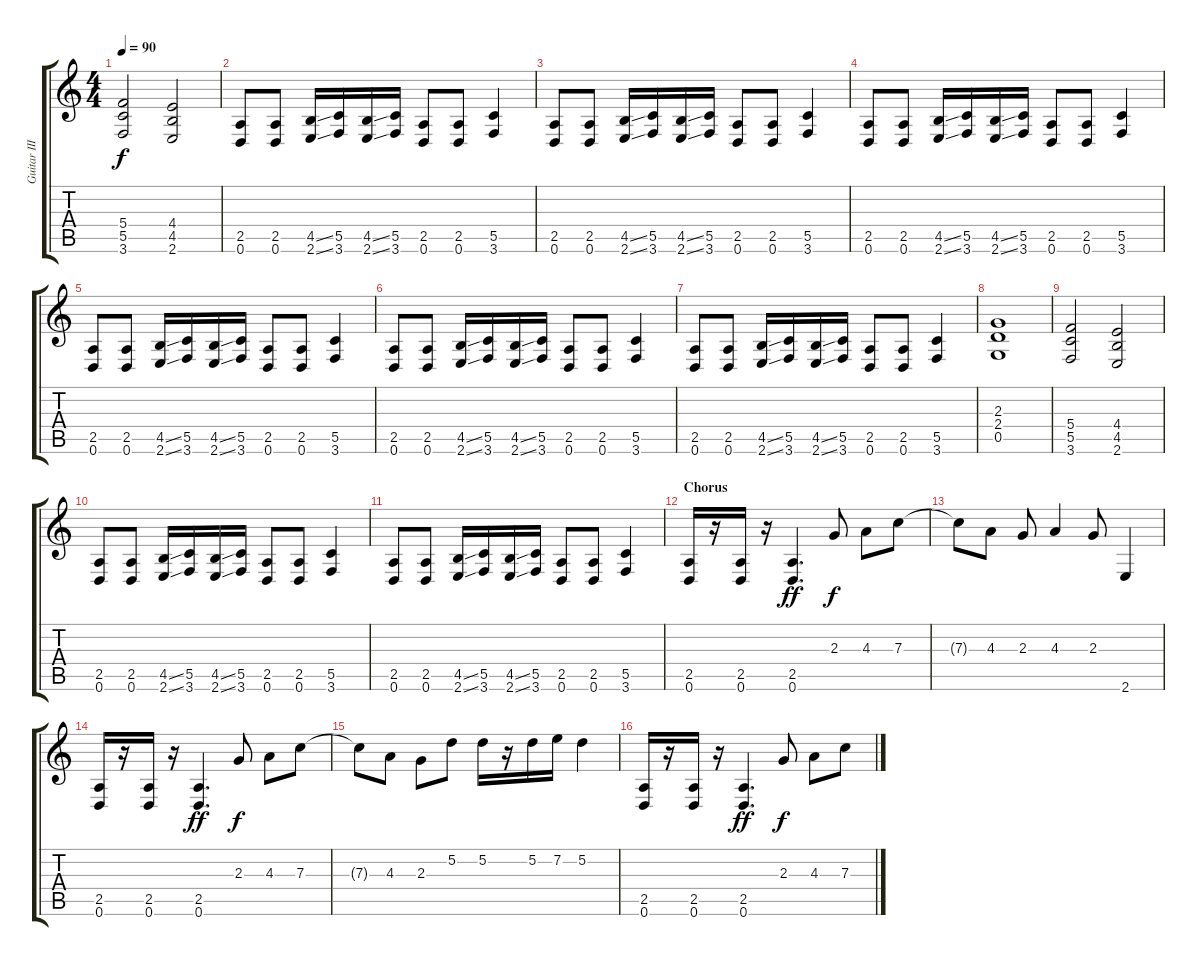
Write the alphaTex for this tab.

\track ("Guitar III" "Guitar III") {instrument overdrivenguitar}
\staff {score tabs}
\tuning (D4 A3 F3 C3 G2 D2) {hide}
\ts (4 4)
\tempo 90
\clef g2
\ks c
(5.4 5.5 3.6).2{dy f} (4.4 4.5 2.6).2 |
(2.5 0.6).8 (2.5 0.6).8 (4.5{ss} 2.6{ss}).16 (5.5 3.6).16 (4.5{ss} 2.6{ss}).16 (5.5 3.6).16 (2.5 0.6).8 (2.5 0.6).8 (5.5 3.6).4 |
(2.5 0.6).8 (2.5 0.6).8 (4.5{ss} 2.6{ss}).16 (5.5 3.6).16 (4.5{ss} 2.6{ss}).16 (5.5 3.6).16 (2.5 0.6).8 (2.5 0.6).8 (5.5 3.6).4 |
(2.5 0.6).8 (2.5 0.6).8 (4.5{ss} 2.6{ss}).16 (5.5 3.6).16 (4.5{ss} 2.6{ss}).16 (5.5 3.6).16 (2.5 0.6).8 (2.5 0.6).8 (5.5 3.6).4 |
(2.5 0.6).8 (2.5 0.6).8 (4.5{ss} 2.6{ss}).16 (5.5 3.6).16 (4.5{ss} 2.6{ss}).16 (5.5 3.6).16 (2.5 0.6).8 (2.5 0.6).8 (5.5 3.6).4 |
(2.5 0.6).8 (2.5 0.6).8 (4.5{ss} 2.6{ss}).16 (5.5 3.6).16 (4.5{ss} 2.6{ss}).16 (5.5 3.6).16 (2.5 0.6).8 (2.5 0.6).8 (5.5 3.6).4 |
(2.5 0.6).8 (2.5 0.6).8 (4.5{ss} 2.6{ss}).16 (5.5 3.6).16 (4.5{ss} 2.6{ss}).16 (5.5 3.6).16 (2.5 0.6).8 (2.5 0.6).8 (5.5 3.6).4 |
(2.3 2.4 0.5).1 |
(5.4 5.5 3.6).2 (4.4 4.5 2.6).2 |
(2.5 0.6).8 (2.5 0.6).8 (4.5{ss} 2.6{ss}).16 (5.5 3.6).16 (4.5{ss} 2.6{ss}).16 (5.5 3.6).16 (2.5 0.6).8 (2.5 0.6).8 (5.5 3.6).4 |
(2.5 0.6).8 (2.5 0.6).8 (4.5{ss} 2.6{ss}).16 (5.5 3.6).16 (4.5{ss} 2.6{ss}).16 (5.5 3.6).16 (2.5 0.6).8 (2.5 0.6).8 (5.5 3.6).4 |
\section ("" "Chorus")
(2.5 0.6).16 r.16 (2.5 0.6).16 r.16 (2.5 0.6).4{d dy ff} 2.3.8{dy f} 4.3.8 7.3.8 |
7.3{t}.8 4.3.8 2.3.8 4.3.4 2.3.8 2.6.4 |
(2.5 0.6).16 r.16 (2.5 0.6).16 r.16 (2.5 0.6).4{d dy ff} 2.3.8{dy f} 4.3.8 7.3.8 |
7.3{t}.8 4.3.8 2.3.8 5.2.8 5.2.16 r.16 5.2.16 7.2.16 5.2.4 |
(2.5 0.6).16 r.16 (2.5 0.6).16 r.16 (2.5 0.6).4{d dy ff} 2.3.8{dy f} 4.3.8 7.3.8
